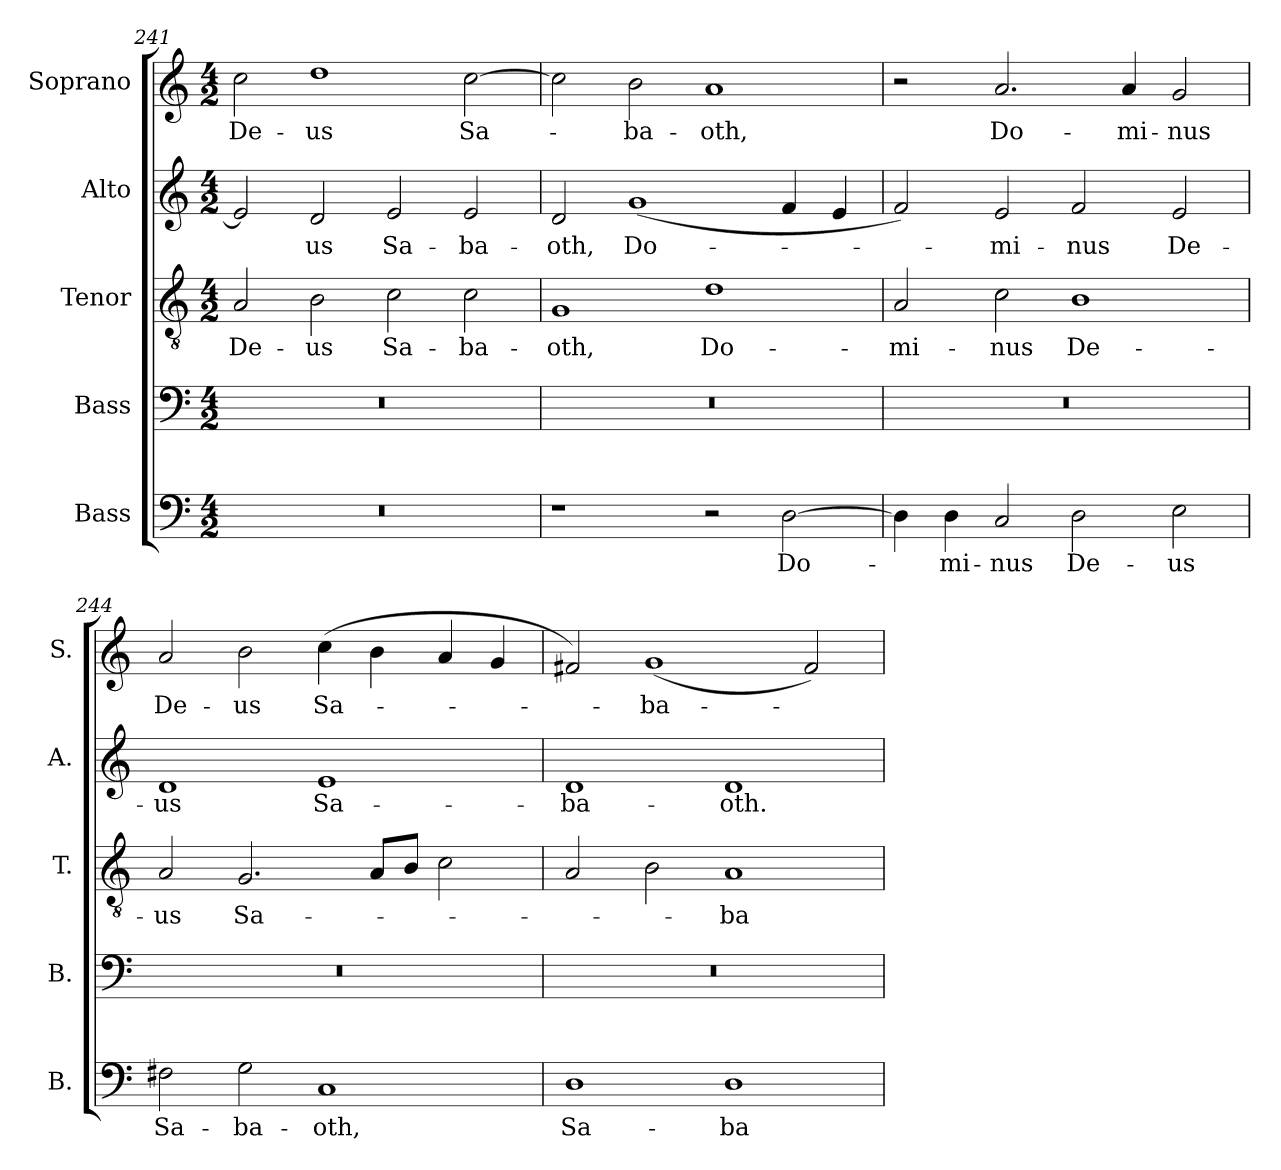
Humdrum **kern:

**kern	**text	**kern	**kern	**text	**kern	**text	**kern	**text
*part5	*part5	*part4	*part3	*part3	*part2	*part2	*part1	*part1
*staff5	*staff5	*staff4	*staff3	*staff3	*staff2	*staff2	*staff1	*staff1
*I"Bass	*	*I"Bass	*I"Tenor	*	*I"Alto	*	*I"Soprano	*
*I'B.	*	*I'B.	*I'T.	*	*I'A.	*	*I'S.	*
*clefF4	*	*clefF4	*clefGv2	*	*clefG2	*	*clefG2	*
*	*	*	*ITrd7c12	*	*	*	*	*
*k[]	*	*k[]	*k[]	*	*k[]	*	*k[]	*
*C:	*	*C:	*C:	*	*C:	*	*C:	*
*M4/2	*	*M4/2	*M4/2	*	*M4/2	*	*M4/2	*
=241	=241	=241	=241	=241	=241	=241	=241	=241
!LO:N:vis=1	!	!LO:N:vis=1	!	!	!	!	!	!
!	!	!	!	!LO:LY:b:color=#000000	!	!	!	!
!	!	!	!	!	!	!	!	!LO:LY:b:color=#000000
0r	.	0r	2AAi/	De-	2ei/]	.	2cci\	De-
!	!	!	!	!LO:LY:b:color=#000000	!	!	!	!
!	!	!	!	!	!	!LO:LY:b:color=#000000	!	!
!	!	!	!	!	!	!	!	!LO:LY:b:color=#000000
.	.	.	2BBi\	-us	2di/	-us	1ddi	-us
!	!	!	!	!LO:LY:b:color=#000000	!	!	!	!
!	!	!	!	!	!	!LO:LY:b:color=#000000	!	!
.	.	.	2Ci\	Sa-	2ei/	Sa-	.	.
!	!	!	!	!LO:LY:b:color=#000000	!	!	!	!
!	!	!	!	!	!	!LO:LY:b:color=#000000	!	!
!	!	!	!	!	!	!	!	!LO:LY:b:color=#000000
.	.	.	2Ci\	-ba-	2ei/	-ba-	[2cci\	Sa-
=242	=242	=242	=242	=242	=242	=242	=242	=242
!	!	!LO:N:vis=1	!	!	!	!	!	!
!	!	!	!	!LO:LY:b:color=#000000	!	!	!	!
!	!	!	!	!	!	!LO:LY:b:color=#000000	!	!
1r	.	0r	1GGi	-oth,	2di/	-oth,	2cci\]	.
!	!	!	!	!	!	!LO:LY:b:color=#000000	!	!
!	!	!	!	!	!	!	!	!LO:LY:b:color=#000000
.	.	.	.	.	(1gi	Do-	2bi\	-ba-
!	!	!	!	!LO:LY:b:color=#000000	!	!	!	!
!	!	!	!	!	!	!	!	!LO:LY:b:color=#000000
2r	.	.	1Di	Do-	.	.	1ai	-oth,
!	!LO:LY:b:color=#000000	!	!	!	!	!	!	!
[2Di\	Do-	.	.	.	4fi/	.	.	.
.	.	.	.	.	4ei/	.	.	.
!!LO:LB:g=z
=243	=243	=243	=243	=243	=243	=243	=243	=243
!	!	!LO:N:vis=1	!	!	!	!	!	!
!	!	!	!	!LO:LY:b:color=#000000	!	!	!	!
4Di\]	.	0r	2AAi/	-mi-	2fi/)	.	2r	.
!	!LO:LY:b:color=#000000	!	!	!	!	!	!	!
4Di\	-mi-	.	.	.	.	.	.	.
!	!LO:LY:b:color=#000000	!	!	!	!	!	!	!
!	!	!	!	!LO:LY:b:color=#000000	!	!	!	!
!	!	!	!	!	!	!LO:LY:b:color=#000000	!	!
!	!	!	!	!	!	!	!	!LO:LY:b:color=#000000
2Ci/	-nus	.	2Ci\	-nus	2ei/	-mi-	2.ai/	Do-
!	!LO:LY:b:color=#000000	!	!	!	!	!	!	!
!	!	!	!	!LO:LY:b:color=#000000	!	!	!	!
!	!	!	!	!	!	!LO:LY:b:color=#000000	!	!
2Di\	De-	.	1BBi	De-	2fi/	-nus	.	.
!	!	!	!	!	!	!	!	!LO:LY:b:color=#000000
.	.	.	.	.	.	.	4ai/	-mi-
!	!LO:LY:b:color=#000000	!	!	!	!	!	!	!
!	!	!	!	!	!	!LO:LY:b:color=#000000	!	!
!	!	!	!	!	!	!	!	!LO:LY:b:color=#000000
2Ei\	-us	.	.	.	2ei/	De-	2gi/	-nus
=244	=244	=244	=244	=244	=244	=244	=244	=244
!	!LO:LY:b:color=#000000	!LO:N:vis=1	!	!	!	!	!	!
!	!	!	!	!LO:LY:b:color=#000000	!	!	!	!
!	!	!	!	!	!	!LO:LY:b:color=#000000	!	!
!	!	!	!	!	!	!	!	!LO:LY:b:color=#000000
2F#Xi\	Sa-	0r	2AAi/	-us	1di	-us	2ai/	De-
!	!LO:LY:b:color=#000000	!	!	!	!	!	!	!
!	!	!	!	!LO:LY:b:color=#000000	!	!	!	!
!	!	!	!	!	!	!	!	!LO:LY:b:color=#000000
2Gi\	-ba-	.	2.GGi/	Sa-	.	.	2bi\	-us
!	!LO:LY:b:color=#000000	!	!	!	!	!	!	!
!	!	!	!	!	!	!LO:LY:b:color=#000000	!	!
!	!	!	!	!	!	!	!	!LO:LY:b:color=#000000
1Ci	-oth,	.	.	.	1ei	Sa-	(4cci\	Sa-
.	.	.	8AAi/L	.	.	.	4bi\	.
.	.	.	8BBi/J	.	.	.	.	.
.	.	.	2Ci\	.	.	.	4ai/	.
.	.	.	.	.	.	.	4gi/	.
=245	=245	=245	=245	=245	=245	=245	=245	=245
!	!LO:LY:b:color=#000000	!LO:N:vis=1	!	!	!	!	!	!
!	!	!	!	!	!	!LO:LY:b:color=#000000	!	!
1Di	Sa-	0r	2AAi/	.	1di	-ba-	2f#Xi/)	.
!	!	!	!	!	!	!	!	!LO:LY:b:color=#000000
.	.	.	2BBi\	.	.	.	(1gi	-ba-
!	!LO:LY:b:color=#000000	!	!	!	!	!	!	!
!	!	!	!	!LO:LY:b:color=#000000	!	!	!	!
!	!	!	!	!	!	!LO:LY:b:color=#000000	!	!
1Di	-ba-	.	1AAi	-ba-	1di	-oth.	.	.
.	.	.	.	.	.	.	2f#i/)	.
=	=	=	=	=	=	=	=	=
*-	*-	*-	*-	*-	*-	*-	*-	*-
